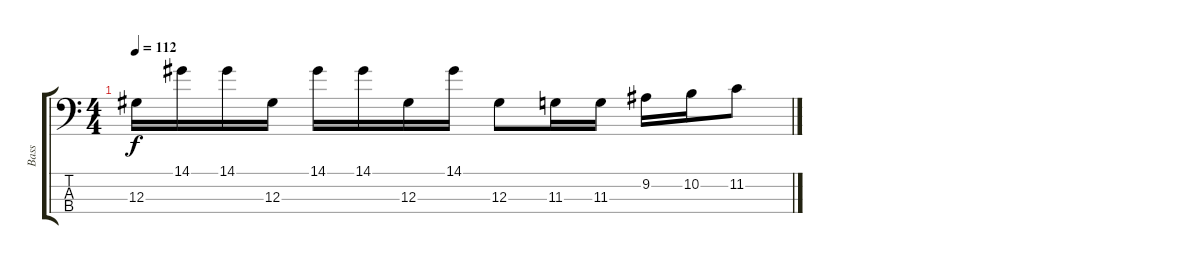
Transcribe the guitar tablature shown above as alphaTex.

\track ("Bass" "Bass") {instrument electricbassfinger}
\staff {score tabs}
\tuning (Gb2 Db2 Ab1 Eb1) {hide}
\ts (4 4)
\tempo 112
\clef f4
\ks c
12.3.16{dy f volume 0} 14.1.16 14.1.16 12.3.16 14.1.16 14.1.16 12.3.16 14.1.16 12.3.8 11.3.16 11.3.16 9.2.16 10.2.16 11.2.8
